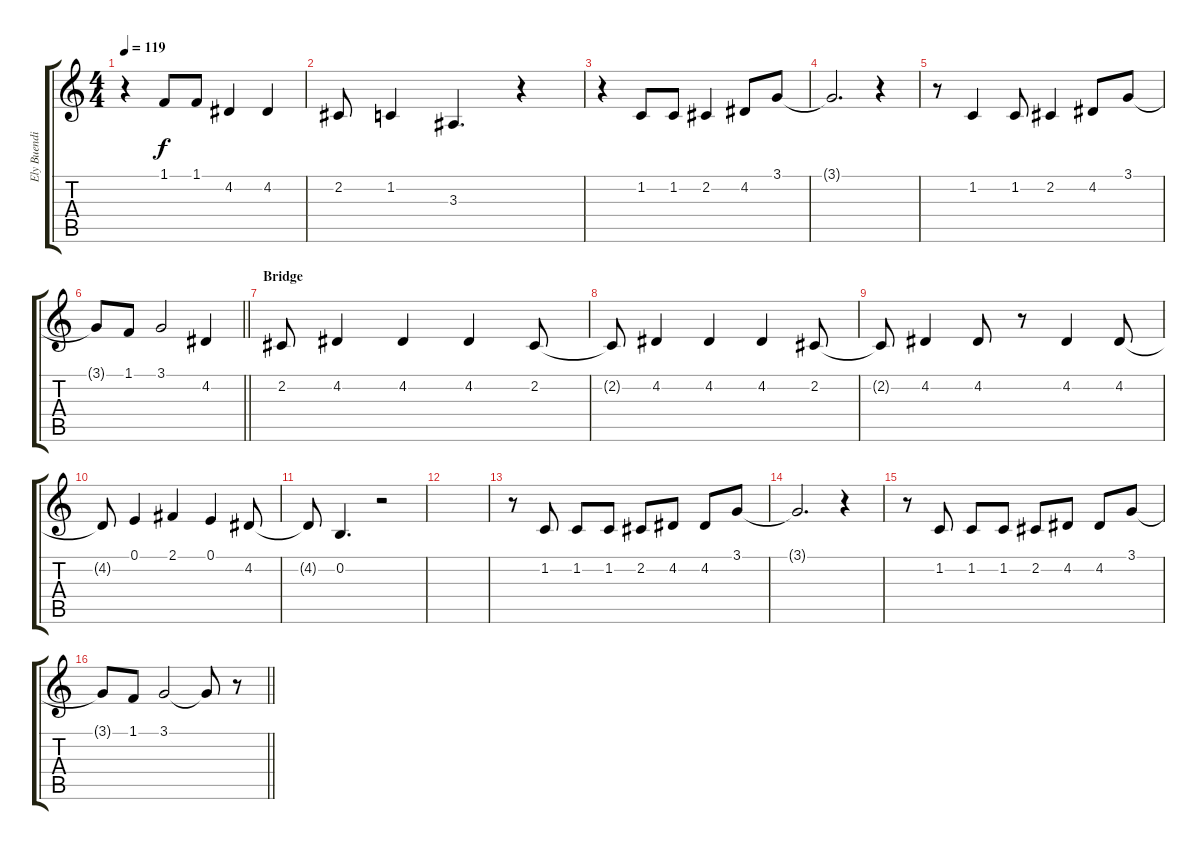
\track ("Ely Buendia(Vocal)" "Ely Buendi") {instrument sopranosax}
\staff {score tabs}
\tuning (E4 B3 G3 D3 A2 E2) {hide}
\ts (4 4)
\tempo 119
\clef g2
\ks c
r.4{dy f} 1.1.8 1.1.8 4.2.4 4.2.4 |
2.2.8 1.2.4 3.3.4{d} r.4 |
r.4 1.2.8 1.2.8 2.2.4 4.2.8 3.1.8 |
3.1{t}.2{d} r.4 |
r.8 1.2.4 1.2.8 2.2.4 4.2.8 3.1.8 |
\barLineRight lightlight
3.1{t}.8 1.1.8 3.1.2 4.2.4 |
\section ("" "Bridge")
2.2.8 4.2.4 4.2.4 4.2.4 2.2.8 |
2.2{t}.8 4.2.4 4.2.4 4.2.4 2.2.8 |
2.2{t}.8 4.2.4 4.2.8 r.8 4.2.4 4.2.8 |
4.2{t}.8 0.1.4 2.1.4 0.1.4 4.2.8 |
4.2{t}.8 0.2.4{d} r.2 |
|
r.8 1.2.8 1.2.8 1.2.8 2.2.8 4.2.8 4.2.8 3.1.8 |
3.1{t}.2{d} r.4 |
r.8 1.2.8 1.2.8 1.2.8 2.2.8 4.2.8 4.2.8 3.1.8 |
\barLineRight lightlight
3.1{t}.8 1.1.8 3.1.2 3.1{t}.8 r.8
